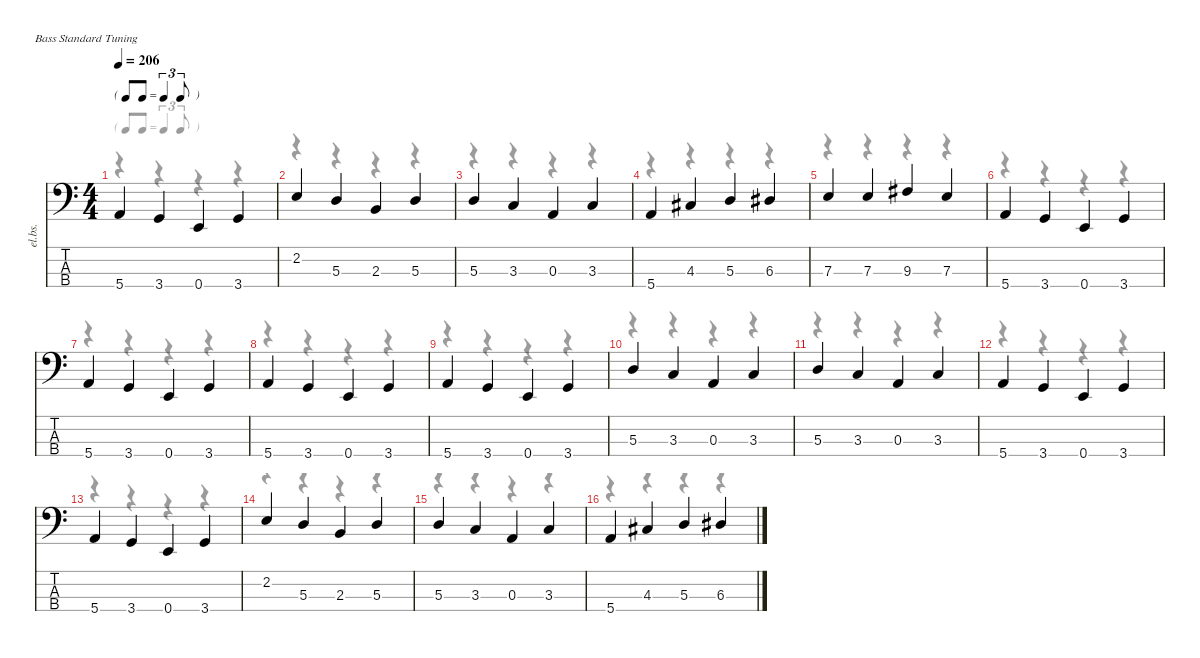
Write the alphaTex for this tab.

\defaultSystemsLayout 4
\hideDynamics
\bracketExtendMode nobrackets
\otherSystemsTrackNameOrientation horizontal
\track ("Bass" "el.bs.") {instrument electricbassfinger}
\staff {score tabs}
\tuning (G2 D2 A1 E1)
\voice
\ts (4 4)
\tf triplet8th
\tempo 206
\clef f4
\ks c
5.4.4{dy f} 3.4.4 0.4.4 3.4.4 |
2.2.4 5.3.4 2.3.4 5.3.4 |
5.3.4 3.3.4 0.3.4 3.3.4 |
5.4.4 4.3{acc #}.4 5.3.4 6.3{acc #}.4 |
7.3.4 7.3.4 9.3{acc #}.4 7.3.4 |
5.4.4 3.4.4 0.4.4 3.4.4 |
5.4.4 3.4.4 0.4.4 3.4.4 |
5.4.4 3.4.4 0.4.4 3.4.4 |
5.4.4 3.4.4 0.4.4 3.4.4 |
5.3.4 3.3.4 0.3.4 3.3.4 |
5.3.4 3.3.4 0.3.4 3.3.4 |
5.4.4 3.4.4 0.4.4 3.4.4 |
5.4.4 3.4.4 0.4.4 3.4.4 |
2.2.4 5.3.4 2.3.4 5.3.4 |
5.3.4 3.3.4 0.3.4 3.3.4 |
5.4.4 4.3{acc #}.4 5.3.4 6.3{acc #}.4
\voice
\clef f4
\ottava regular
\simile none
\ks c
r.4{dy mf} r.4 r.4 r.4 |
r.4 r.4 r.4 r.4 |
r.4 r.4 r.4 r.4 |
r.4 r.4 r.4 r.4 |
r.4 r.4 r.4 r.4 |
r.4 r.4 r.4 r.4 |
r.4 r.4 r.4 r.4 |
r.4 r.4 r.4 r.4 |
r.4 r.4 r.4 r.4 |
r.4 r.4 r.4 r.4 |
r.4 r.4 r.4 r.4 |
r.4 r.4 r.4 r.4 |
r.4 r.4 r.4 r.4 |
r.4 r.4 r.4 r.4 |
r.4 r.4 r.4 r.4 |
r.4 r.4 r.4 r.4
